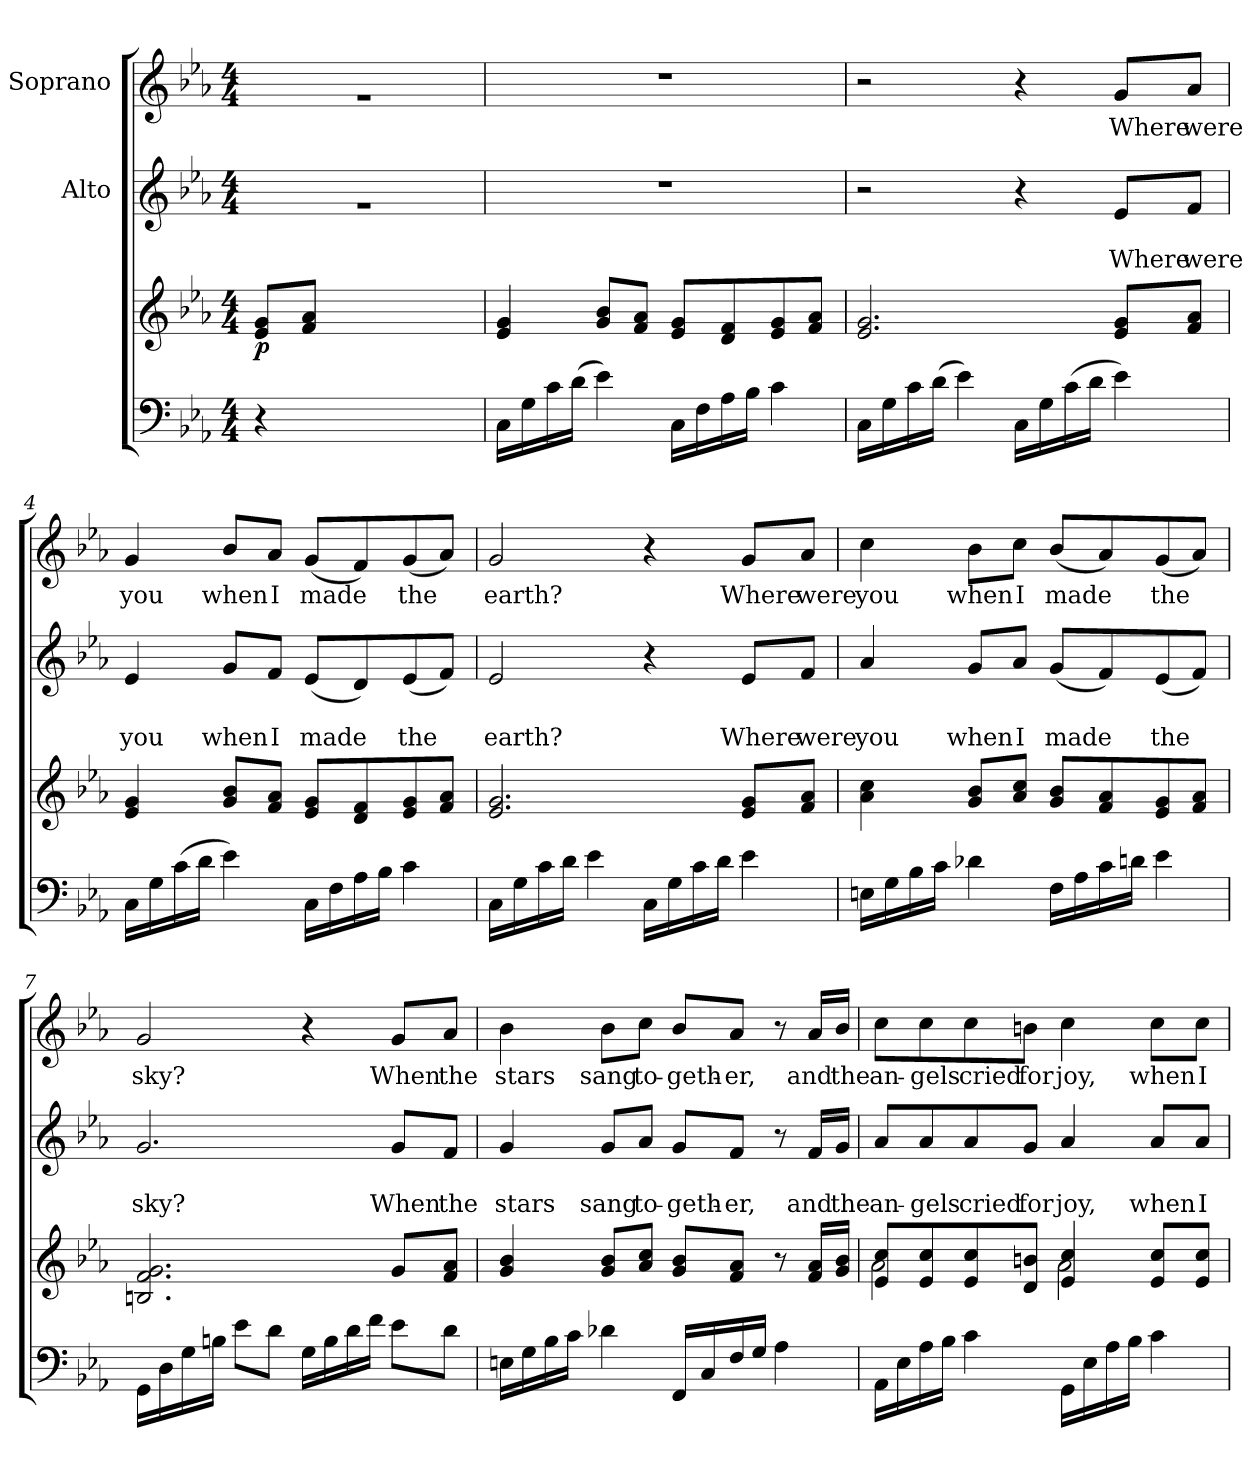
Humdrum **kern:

**kern	**kern	**dynam	**kern	**text	**text	**kern	**text
*part4	*part3	*part3	*part2	*part2	*part2	*part1	*part1
*staff4	*staff3	*staff3	*staff2	*staff2	*staff2	*staff1	*staff1
*	*	*	*I"Alto	*	*	*I"Soprano	*
*clefF4	*clefG2	*	*clefG2	*	*	*clefG2	*
*k[b-e-a-]	*k[b-e-a-]	*	*k[b-e-a-]	*	*	*k[b-e-a-]	*
*E-:	*E-:	*	*E-:	*	*	*E-:	*
*M4/4	*M4/4	*	*M4/4	*	*	*M4/4	*
=1	=1	=1	=1	=1	=1	=1	=1
!	!	!	!	!	!	!LO:TX:a:t=Andante	!
!	!	!LO:DY:b	!LO:N:vis=1	!	!	!LO:N:vis=1	!
*	*	*	*	*	*	*^	*
4r	8e-/ 8g/L	p	1ra	.	.	1ra	32ryy	.
*	*	*	*	*	*	*MM80	*	*
.	.	.	.	.	.	.	2ryy	.
.	8f/ 8a-/J	.	.	.	.	.	.	.
2.ryy	2.ryy	.	.	.	.	.	.	.
.	.	.	.	.	.	.	4...ryy	.
*	*	*	*	*	*	*v	*v	*
=2	=2	=2	=2	=2	=2	=2	=2
16C\LL	4e-/ 4g/	.	1r	.	.	1r	.
16G\	.	.	.	.	.	.	.
16c\	.	.	.	.	.	.	.
(<16d\JJ	.	.	.	.	.	.	.
4e-\)	8g/ 8b-/L	.	.	.	.	.	.
.	8f/ 8a-/J	.	.	.	.	.	.
16C\LL	8e-/ 8g/L	.	.	.	.	.	.
16F\	.	.	.	.	.	.	.
16A-\	8d/ 8f/	.	.	.	.	.	.
16B-\JJ	.	.	.	.	.	.	.
4c\	8e-/ 8g/	.	.	.	.	.	.
.	8f/ 8a-/J	.	.	.	.	.	.
=3	=3	=3	=3	=3	=3	=3	=3
16C\LL	2.e-/ 2.g/	.	2r	.	.	2r	.
16G\	.	.	.	.	.	.	.
16c\	.	.	.	.	.	.	.
(<16d\JJ	.	.	.	.	.	.	.
4e-\)	.	.	.	.	.	.	.
16C\LL	.	.	4r	.	.	4r	.
16G\	.	.	.	.	.	.	.
(>16c\	.	.	.	.	.	.	.
16d\JJ	.	.	.	.	.	.	.
!	!	!	!	!	!LO:LY:b	!	!LO:LY:b
4e-\)	8e-/ 8g/L	.	8e-/L	.	Where	8g/L	Where
!	!	!	!	!	!LO:LY:b	!	!LO:LY:b
.	8f/ 8a-/J	.	8f/J	.	were	8a-/J	were
=4	=4	=4	=4	=4	=4	=4	=4
!	!	!	!	!	!LO:LY:b	!	!LO:LY:b
16C\LL	4e-/ 4g/	.	4e-/	.	you	4g/	you
16G\	.	.	.	.	.	.	.
(>16c\	.	.	.	.	.	.	.
16d\JJ	.	.	.	.	.	.	.
!	!	!	!	!	!LO:LY:b	!	!LO:LY:b
4e-\)	8g/ 8b-/L	.	8g/L	.	when	8b-/L	when
!	!	!	!	!	!LO:LY:b	!	!LO:LY:b
.	8f/ 8a-/J	.	8f/J	.	I	8a-/J	I
!	!	!	!	!	!LO:LY:b	!	!LO:LY:b
16C\LL	8e-/ 8g/L	.	(<8e-/L	.	made	(<8g/L	made
16F\	.	.	.	.	.	.	.
16A-\	8d/ 8f/	.	8d/)	.	.	8f/)	.
16B-\JJ	.	.	.	.	.	.	.
!	!	!	!	!	!LO:LY:b	!	!LO:LY:b
4c\	8e-/ 8g/	.	(<8e-/	.	the	(<8g/	the
.	8f/ 8a-/J	.	8f/J)	.	.	8a-/J)	.
!!LO:LB:g=z
=5	=5	=5	=5	=5	=5	=5	=5
!	!	!	!	!	!LO:LY:b	!	!LO:LY:b
16C\LL	2.e-/ 2.g/	.	2e-/	.	earth?	2g/	earth?
16G\	.	.	.	.	.	.	.
16c\	.	.	.	.	.	.	.
16d\JJ	.	.	.	.	.	.	.
4e-\	.	.	.	.	.	.	.
16C\LL	.	.	4r	.	.	4r	.
16G\	.	.	.	.	.	.	.
16c\	.	.	.	.	.	.	.
16d\JJ	.	.	.	.	.	.	.
!	!	!	!	!	!LO:LY:b	!	!LO:LY:b
4e-\	8e-/ 8g/L	.	8e-/L	.	Where	8g/L	Where
!	!	!	!	!	!LO:LY:b	!	!LO:LY:b
.	8f/ 8a-/J	.	8f/J	.	were	8a-/J	were
=6	=6	=6	=6	=6	=6	=6	=6
!	!	!	!	!	!LO:LY:b	!	!LO:LY:b
16En\LL	4a-\ 4cc\	.	4a-/	.	you	4cc\	you
16G\	.	.	.	.	.	.	.
16B-\	.	.	.	.	.	.	.
16c\JJ	.	.	.	.	.	.	.
!	!	!	!	!	!LO:LY:b	!	!LO:LY:b
4d-X\	8g/ 8b-/L	.	8g/L	.	when	8b-\L	when
!	!	!	!	!	!LO:LY:b	!	!LO:LY:b
.	8a-/ 8cc/J	.	8a-/J	.	I	8cc\J	I
!	!	!	!	!	!LO:LY:b	!	!LO:LY:b
16F\LL	8g/ 8b-/L	.	(<8g/L	.	made	(<8b-/L	made
16A-\	.	.	.	.	.	.	.
16c\	8f/ 8a-/	.	8f/)	.	.	8a-/)	.
16dn\JJ	.	.	.	.	.	.	.
!	!	!	!	!	!LO:LY:b	!	!LO:LY:b
4e-\	8e-/ 8g/	.	(<8e-/	.	the	(<8g/	the
.	8f/ 8a-/J	.	8f/J)	.	.	8a-/J)	.
=7	=7	=7	=7	=7	=7	=7	=7
!	!	!	!	!	!LO:LY:b	!	!LO:LY:b
16GG\LL	2.Bn/ 2.f/ 2.g/	.	2.g/	.	sky?	2g/	sky?
16D\	.	.	.	.	.	.	.
16G\	.	.	.	.	.	.	.
16Bn\JJ	.	.	.	.	.	.	.
8e-\L	.	.	.	.	.	.	.
8d\J	.	.	.	.	.	.	.
16G\LL	.	.	.	.	.	4r	.
16B\	.	.	.	.	.	.	.
16d\	.	.	.	.	.	.	.
16f\JJ	.	.	.	.	.	.	.
!	!	!	!	!	!LO:LY:b	!	!LO:LY:b
8e-\L	8g/L	.	8g/L	.	When	8g/L	When
!	!	!	!	!	!LO:LY:b	!	!LO:LY:b
8d\J	8f/ 8a-/J	.	8f/J	.	the	8a-/J	the
!!LO:LB:g=z
=8	=8	=8	=8	=8	=8	=8	=8
!	!	!	!	!	!LO:LY:b	!	!LO:LY:b
16En\LL	4g/ 4b-/	.	4g/	.	stars	4b-\	stars
16G\	.	.	.	.	.	.	.
16B-\	.	.	.	.	.	.	.
16c\JJ	.	.	.	.	.	.	.
!	!	!	!	!	!LO:LY:b	!	!LO:LY:b
4d-X\	8g/ 8b-/L	.	8g/L	.	sang	8b-\L	sang
!	!	!	!	!	!LO:LY:b	!	!LO:LY:b
.	8a-/ 8cc/J	.	8a-/J	.	to-	8cc\J	to-
!	!	!	!	!	!LO:LY:b	!	!LO:LY:b
16FF/LL	8g/ 8b-/L	.	8g/L	.	-geth-	8b-/L	-geth-
16C/	.	.	.	.	.	.	.
!	!	!	!	!	!LO:LY:b	!	!LO:LY:b
16F/	8f/ 8a-/J	.	8f/J	.	-er,	8a-/J	-er,
16G/JJ	.	.	.	.	.	.	.
4A-\	8r	.	8r	.	.	8r	.
!	!	!	!	!	!LO:LY:b	!	!LO:LY:b
.	16f/ 16a-/LL	.	16f/LL	.	and	16a-/LL	and
!	!	!	!	!	!LO:LY:b	!	!LO:LY:b
.	16g/ 16b-/JJ	.	16g/JJ	.	the	16b-/JJ	the
=9	=9	=9	=9	=9	=9	=9	=9
*	*^	*	*	*	*	*	*
!	!	!	!	!	!	!LO:LY:b	!	!LO:LY:b
16AA-\LL	8e-/ 8cc/L	2a-\	.	8a-/L	.	an-	8cc\L	an-
16E-\	.	.	.	.	.	.	.	.
!	!	!	!	!	!	!LO:LY:b	!	!LO:LY:b
16A-\	8e-/ 8cc/	.	.	8a-/	.	-gels	8cc\	-gels
16B-\JJ	.	.	.	.	.	.	.	.
!	!	!	!	!	!	!LO:LY:b	!	!LO:LY:b
4c\	8e-/ 8cc/	.	.	8a-/	.	cried	8cc\	cried
!	!	!	!	!	!	!LO:LY:b	!	!LO:LY:b
.	8d/ 8bn/J	.	.	8g/J	.	for	8bn\J	for
!	!	!	!	!	!	!LO:LY:b	!	!LO:LY:b
16GG\LL	4e-/ 4cc/	2a-\	.	4a-/	.	joy,	4cc\	joy,
16E-\	.	.	.	.	.	.	.	.
16A-\	.	.	.	.	.	.	.	.
16B-\JJ	.	.	.	.	.	.	.	.
!	!	!	!	!	!	!LO:LY:b	!	!LO:LY:b
4c\	8e-/ 8cc/L	.	.	8a-/L	.	when	8cc\L	when
!	!	!	!	!	!	!LO:LY:b	!	!LO:LY:b
.	8e-/ 8cc/J	.	.	8a-/J	.	I	8cc\J	I
*	*v	*v	*	*	*	*	*	*
=	=	=	=	=	=	=	=
*-	*-	*-	*-	*-	*-	*-	*-
